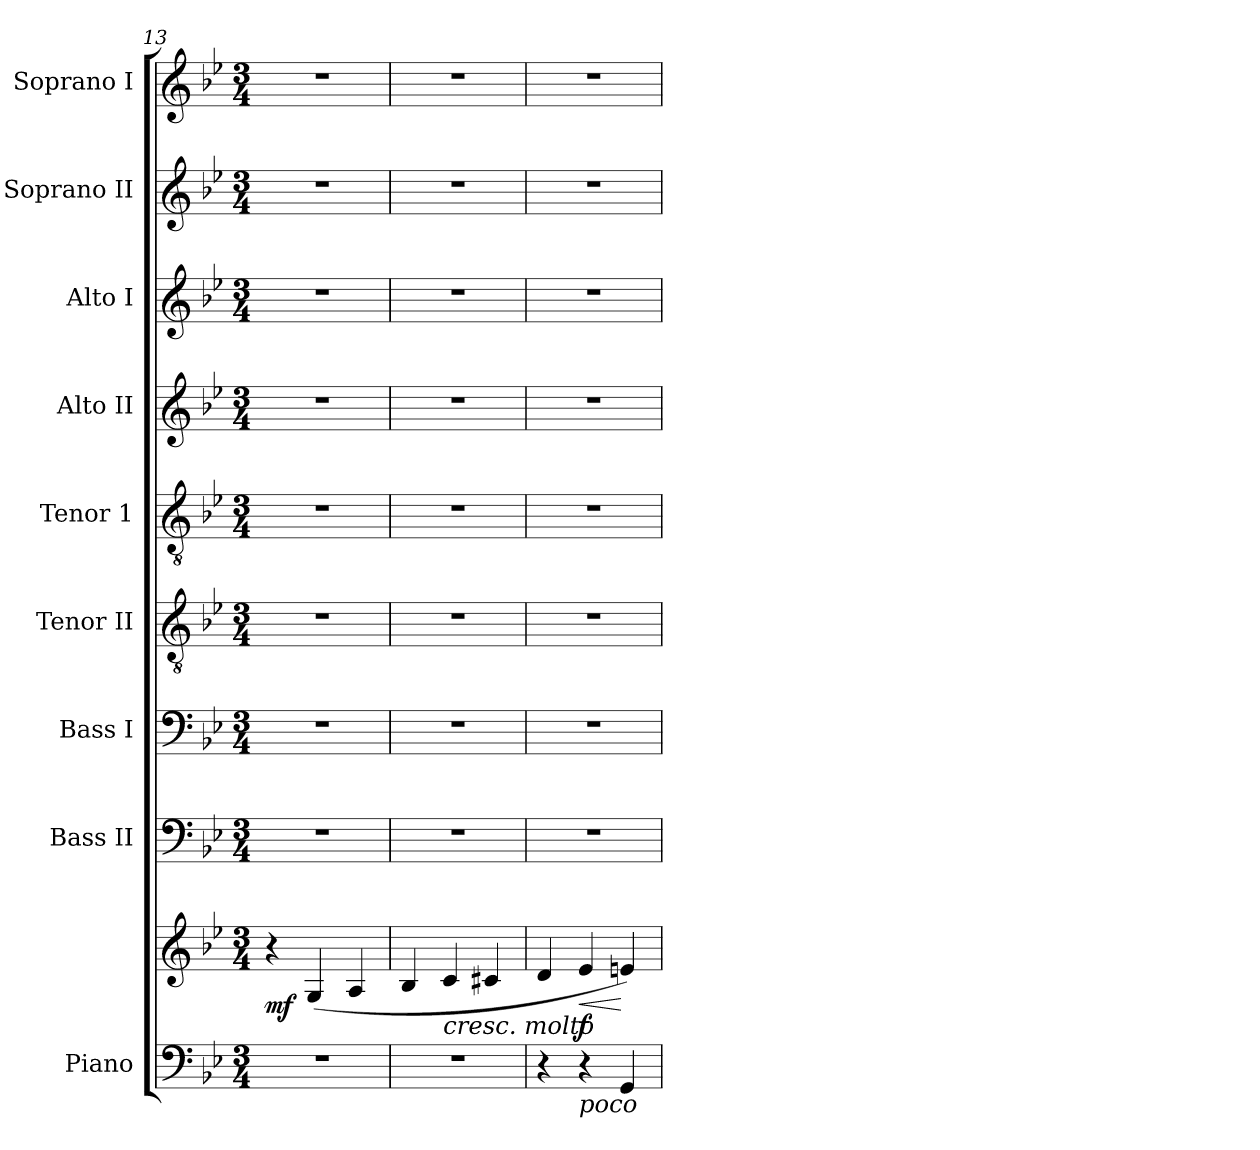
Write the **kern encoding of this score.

**kern	**kern	**dynam	**kern	**kern	**kern	**kern	**kern	**kern	**kern	**kern
*part9	*part9	*part9	*part8	*part7	*part6	*part5	*part4	*part3	*part2	*part1
*staff10	*staff9	*staff9/10	*staff8	*staff7	*staff6	*staff5	*staff4	*staff3	*staff2	*staff1
*I"Piano	*	*	*I"Bass II	*I"Bass I	*I"Tenor II	*I"Tenor 1	*I"Alto II	*I"Alto I	*I"Soprano II	*I"Soprano I
*I'Pno.	*	*	*I'B	*I'B	*I'T.	*I'T.	*I'A	*I'A	*I'S	*I'S
*clefF4	*clefG2	*	*clefF4	*clefF4	*clefGv2	*clefGv2	*clefG2	*clefG2	*clefG2	*clefG2
*	*	*	*	*	*ITrd7c12	*ITrd7c12	*	*	*	*
*k[b-e-]	*k[b-e-]	*	*k[b-e-]	*k[b-e-]	*k[b-e-]	*k[b-e-]	*k[b-e-]	*k[b-e-]	*k[b-e-]	*k[b-e-]
*g:	*g:	*	*g:	*g:	*g:	*g:	*g:	*g:	*g:	*g:
*M3/4	*M3/4	*	*M3/4	*M3/4	*M3/4	*M3/4	*M3/4	*M3/4	*M3/4	*M3/4
=13	=13	=13	=13	=13	=13	=13	=13	=13	=13	=13
!LO:N:vis=1	!	!	!LO:N:vis=1	!LO:N:vis=1	!LO:N:vis=1	!LO:N:vis=1	!LO:N:vis=1	!LO:N:vis=1	!LO:N:vis=1	!LO:N:vis=1
2.r	4r	mf	2.r	2.r	2.r	2.r	2.r	2.r	2.r	2.r
.	(4Gi/	.	.	.	.	.	.	.	.	.
.	4Ai/	.	.	.	.	.	.	.	.	.
=14	=14	=14	=14	=14	=14	=14	=14	=14	=14	=14
!LO:N:vis=1	!	!	!LO:N:vis=1	!LO:N:vis=1	!LO:N:vis=1	!LO:N:vis=1	!LO:N:vis=1	!LO:N:vis=1	!LO:N:vis=1	!LO:N:vis=1
2.r	4B-i/	.	2.r	2.r	2.r	2.r	2.r	2.r	2.r	2.r
!	!LO:TX:b:i:t=cresc. molto	!	!	!	!	!	!	!	!	!
.	4ci/	.	.	.	.	.	.	.	.	.
.	4c#Xi/	.	.	.	.	.	.	.	.	.
=15	=15	=15	=15	=15	=15	=15	=15	=15	=15	=15
!	!	!	!LO:N:vis=1	!LO:N:vis=1	!LO:N:vis=1	!LO:N:vis=1	!LO:N:vis=1	!LO:N:vis=1	!LO:N:vis=1	!LO:N:vis=1
4r	4di/	.	2.r	2.r	2.r	2.r	2.r	2.r	2.r	2.r
!LO:TX:b:i:t=poco	!	!	!	!	!	!	!	!	!	!
!	!	!LO:HP:b	!	!	!	!	!	!	!	!
4r	4e-i/	< f	.	.	.	.	.	.	.	.
4GGi/	4eni/)	[	.	.	.	.	.	.	.	.
=	=	=	=	=	=	=	=	=	=	=
*-	*-	*-	*-	*-	*-	*-	*-	*-	*-	*-
